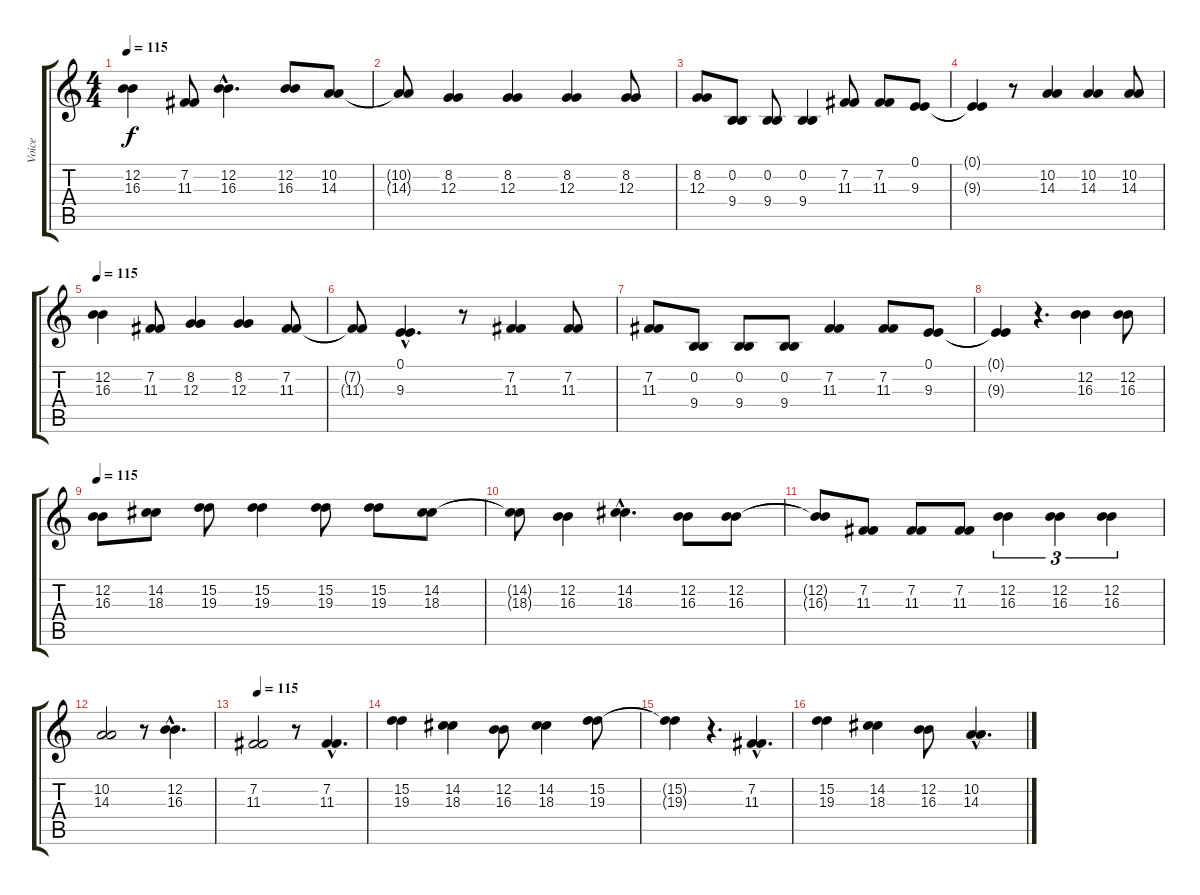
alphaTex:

\track ("Voice" "Voice") {instrument sopranosax}
\staff {score tabs}
\tuning (E4 B3 G3 D3 A2 E2) {hide}
\ts (4 4)
\tempo 115
\clef g2
\ks c
(12.2{t} 16.3{t}).4{dy f} (7.2 11.3).8 (12.2{hac} 16.3{hac}).4{d} (12.2 16.3).8 (10.2 14.3).8 |
(10.2{t} 14.3{t}).8 (8.2 12.3).4 (8.2 12.3).4 (8.2 12.3).4 (8.2 12.3).8 |
(8.2 12.3).8 (0.2 9.4).8 (0.2 9.4).8 (0.2 9.4).4 (7.2 11.3).8 (7.2 11.3).8 (0.1 9.3).8 |
(0.1{t} 9.3{t}).4 r.8 (10.2 14.3).4 (10.2 14.3).4 (10.2 14.3).8 |
\tempo 115
(12.2 16.3).4 (7.2 11.3).8 (8.2 12.3).4 (8.2 12.3).4 (7.2 11.3).8 |
(7.2{t} 11.3{t}).8 (0.1{hac} 9.3{hac}).4{d} r.8 (7.2 11.3).4 (7.2 11.3).8 |
(7.2 11.3).8 (0.2 9.4).8 (0.2 9.4).8 (0.2 9.4).8 (7.2 11.3).4 (7.2 11.3).8 (0.1 9.3).8 |
(0.1{t} 9.3{t}).4 r.4{d} (12.2 16.3).4 (12.2 16.3).8 |
\tempo 115
(12.2 16.3).8 (14.2 18.3).8 (15.2 19.3).8 (15.2 19.3).4 (15.2 19.3).8 (15.2 19.3).8 (14.2 18.3).8 |
(14.2{t} 18.3{t}).8 (12.2 16.3).4 (14.2{hac} 18.3{hac}).4{d} (12.2 16.3).8 (12.2 16.3).8 |
(12.2{t} 16.3{t}).8 (7.2 11.3).8 (7.2 11.3).8 (7.2 11.3).8 (12.2 16.3).4{tu (3 2)} (12.2 16.3).4{tu (3 2)} (12.2 16.3).4{tu (3 2)} |
(10.2 14.3).2 r.8 (12.2{hac} 16.3{hac}).4{d} |
\tempo 115
(7.2 11.3).2 r.8 (7.2{hac} 11.3{hac}).4{d} |
(15.2 19.3).4 (14.2 18.3).4 (12.2 16.3).8 (14.2 18.3).4 (15.2 19.3).8 |
(15.2{t} 19.3{t}).4 r.4{d} (7.2{hac} 11.3{hac}).4{d} |
(15.2 19.3).4 (14.2 18.3).4 (12.2 16.3).8 (10.2{hac} 14.3{hac}).4{d}
